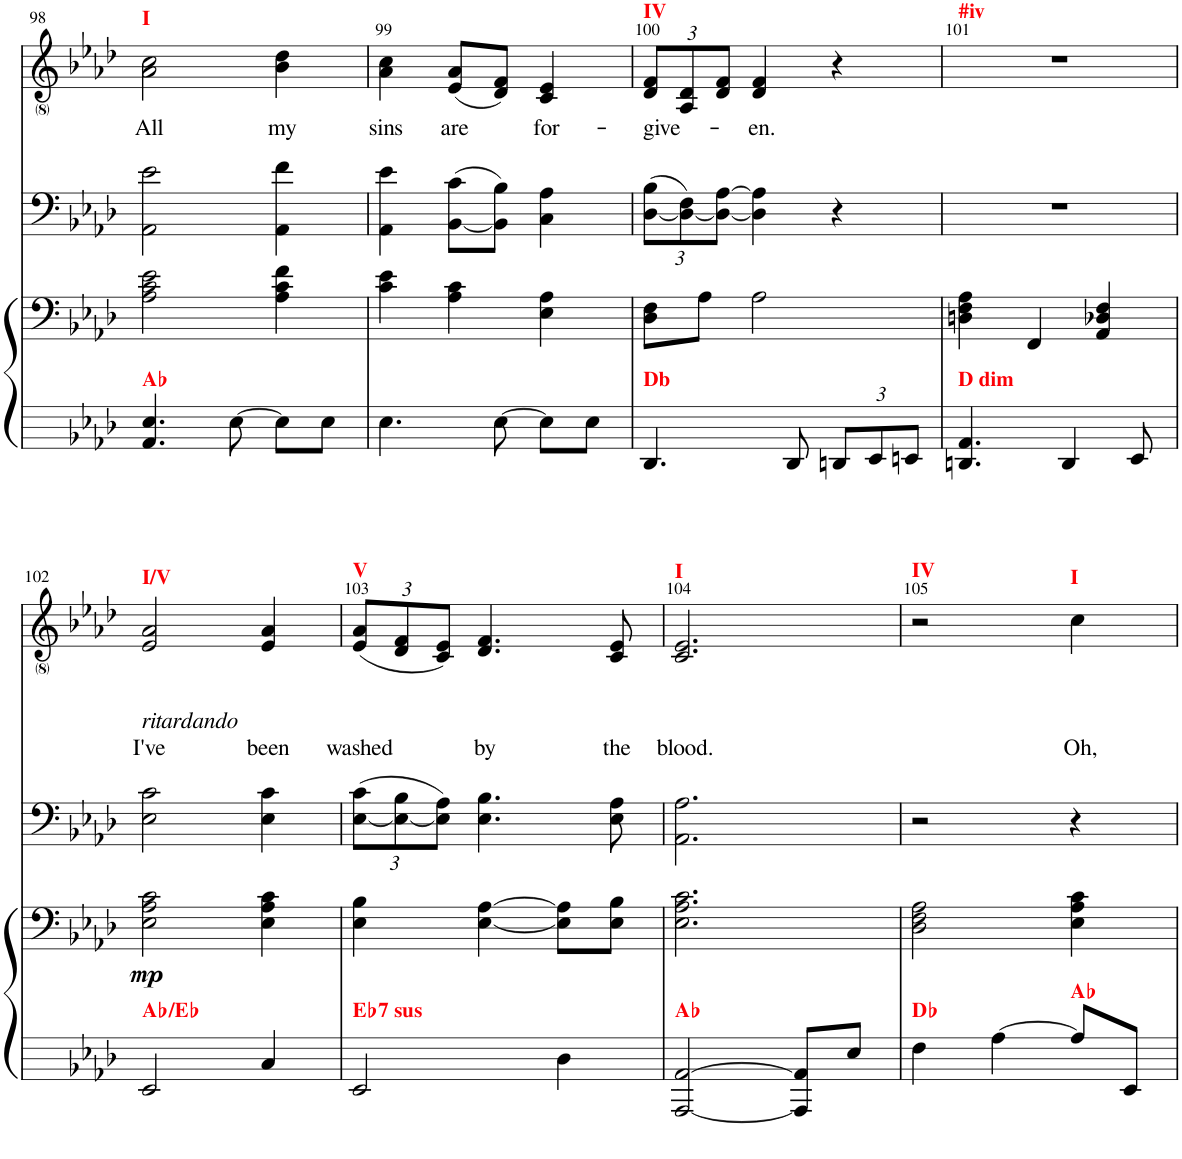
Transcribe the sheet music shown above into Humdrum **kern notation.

**kern	**kern	**dynam	**kern	**kern	**text
*part3	*part3	*part3	*part2	*part1	*part1
*staff4	*staff3	*staff3/4	*staff2	*staff1	*staff1
*I"Piano	*	*	*I"Voice	*I"Voice	*
*I'Pno	*	*	*	*	*
!!LO:PB:g=z
*clefG2	*clefF4	*	*clefF4	*clefG2	*
*k[b-e-a-d-]	*k[b-e-a-d-]	*	*k[b-e-a-d-]	*k[b-e-a-d-]	*
*M3/4	*M3/4	*	*M3/4	*M3/4	*
=98	=98	=98	=98	=98	=98
!	!	!	!	!LO:TX:a:B:color=#FC0006:t=I	!
!LO:TX:a:B:color=#FC0006:t=A♭	!	!	!	!	!
!	!	!	!	!	!LO:LY:b
4.AA-/ 4.E-/	2A-\ 2c\ 2e-\	.	2AA-\ 2e-\	2a-\ 2cc\	All
[8E-\	.	.	.	.	.
!	!	!	!	!	!LO:LY:b
8E-\L]	4A-\ 4c\ 4f\	.	4AA-\ 4f\	4b-\ 4dd-\	my
8E-\J	.	.	.	.	.
=99	=99	=99	=99	=99	=99
!	!	!	!	!	!LO:LY:b
4.E-\	4c\ 4e-\	.	4AA-\ 4e-\	4a-\ 4cc\	sins
!	!	!	!	!	!LO:LY:b
.	4A-\ 4c\	.	(>[8BB-\ 8c\L	(8e-/ 8a-/L	are
[8E-\	.	.	8BB-\] 8B-\J)	8d-/ 8f/J)	.
!	!	!	!	!	!LO:LY:b
8E-\L]	4E-\ 4A-\	.	4C\ 4A-\	4c/ 4e-/	for-
8E-\J	.	.	.	.	.
=100	=100	=100	=100	=100	=100
*	*	*	*Xbrackettup	*Xbrackettup	*
!	!	!	!	!LO:TX:a:B:color=#FC0006:t=IV	!
!LO:TX:a:B:color=#FC0006:t=Db	!	!	!	!	!
!	!	!	!	!	!LO:LY:b
4.DD-/	8D-\ 8F\L	.	(>[12D-\ 12B-\L	12d-/ 12f/L	-give-
.	.	.	12D-\_ 12F\)	12A-/ 12d-/	.
.	8A-\J	.	.	.	.
.	.	.	12D-\_ [12A-\J	12d-/ 12f/J	.
!	!	!	!	!	!LO:LY:b
.	2A-\	.	4D-\] 4A-\]	4d-/ 4f/	en.
8DD-/	.	.	.	.	.
*Xbrackettup	*	*	*	*	*
12DDn/L	.	.	4r	4r	.
12EE-/	.	.	.	.	.
12EEn/J	.	.	.	.	.
=101	=101	=101	=101	=101	=101
!	!	!	!	!LO:TX:a:B:color=#FC0006:t=#iv	!
!LO:TX:a:B:color=#FC0006:t=D dim	!	!	!	!	!
4.DDn/ 4.AA-/	4Dn\ 4F\ 4A-\	.	2.r	2.r	.
.	4FF/	.	.	.	.
4DD/	.	.	.	.	.
.	4AA-/ 4D-X/ 4F/	.	.	.	.
8EE-/	.	.	.	.	.
!!LO:LB:g=z
=102	=102	=102	=102	=102	=102
!	!	!	!	!LO:TX:a:B:color=#FC0006:t=I/V	!
!	!	!	!	!LO:TX:b:i:t=ritardando	!
!LO:TX:a:B:color=#FC0006:t=A♭/E♭	!	!	!	!	!
!	!	!LO:DY:b	!	!	!LO:LY:b
2EE-/	2E-\ 2A-\ 2c\	mp	2E-\ 2c\	2e-/ 2a-/	I've
!	!	!	!	!	!LO:LY:b
4C/	4E-\ 4A-\ 4c\	.	4E-\ 4c\	4e-/ 4a-/	been
=103	=103	=103	=103	=103	=103
!	!	!	!	!LO:TX:a:B:color=#FC0006:t=V	!
!LO:TX:a:B:color=#FC0006:t=E♭7 sus	!	!	!	!	!
!	!	!	!	!	!LO:LY:b
2EE-/	4E-\ 4B-\	.	([12E-\ 12c\L	(12e-/ 12a-/L	washed
.	.	.	12E-\_ 12B-\	12d-/ 12f/	.
.	.	.	12E-\] 12A-\J)	12c/ 12e-/J)	.
!	!	!	!	!	!LO:LY:b
.	[4E-\ [4A-\	.	4.E-\ 4.B-\	4.d-/ 4.f/	by
4D-\	8E-\] 8A-\]L	.	.	.	.
!	!	!	!	!	!LO:LY:b
.	8E-\ 8B-\J	.	8E-\ 8A-\	8c/ 8e-/	the
=104	=104	=104	=104	=104	=104
!	!	!	!	!LO:TX:a:B:color=#FC0006:t=I	!
!LO:TX:a:B:color=#FC0006:t=A♭	!	!	!	!	!
!	!	!	!	!	!LO:LY:b
[2AAA-/ [2AA-/	2.E-\ 2.A-\ 2.c\	.	2.AA-\ 2.A-\	2.c/ 2.e-/	blood.
8AAA-/] 8AA-/]L	.	.	.	.	.
8E-/J	.	.	.	.	.
=105	=105	=105	=105	=105	=105
!	!	!	!	!LO:TX:a:B:color=#FC0006:t=IV	!
!LO:TX:a:B:color=#FC0006:t=D♭	!	!	!	!	!
4F\	2D-\ 2F\ 2A-\	.	2r	2r	.
[4A-\	.	.	.	.	.
!	!	!	!	!LO:TX:a:B:color=#FC0006:t=I	!
!LO:TX:a:B:color=#FC0006:t=A♭	!	!	!	!	!
!	!	!	!	!	!LO:LY:b
8A-/L]	4E-\ 4A-\ 4c\	.	4r	4cc\	Oh,
8EE-/J	.	.	.	.	.
=	=	=	=	=	=
*-	*-	*-	*-	*-	*-
